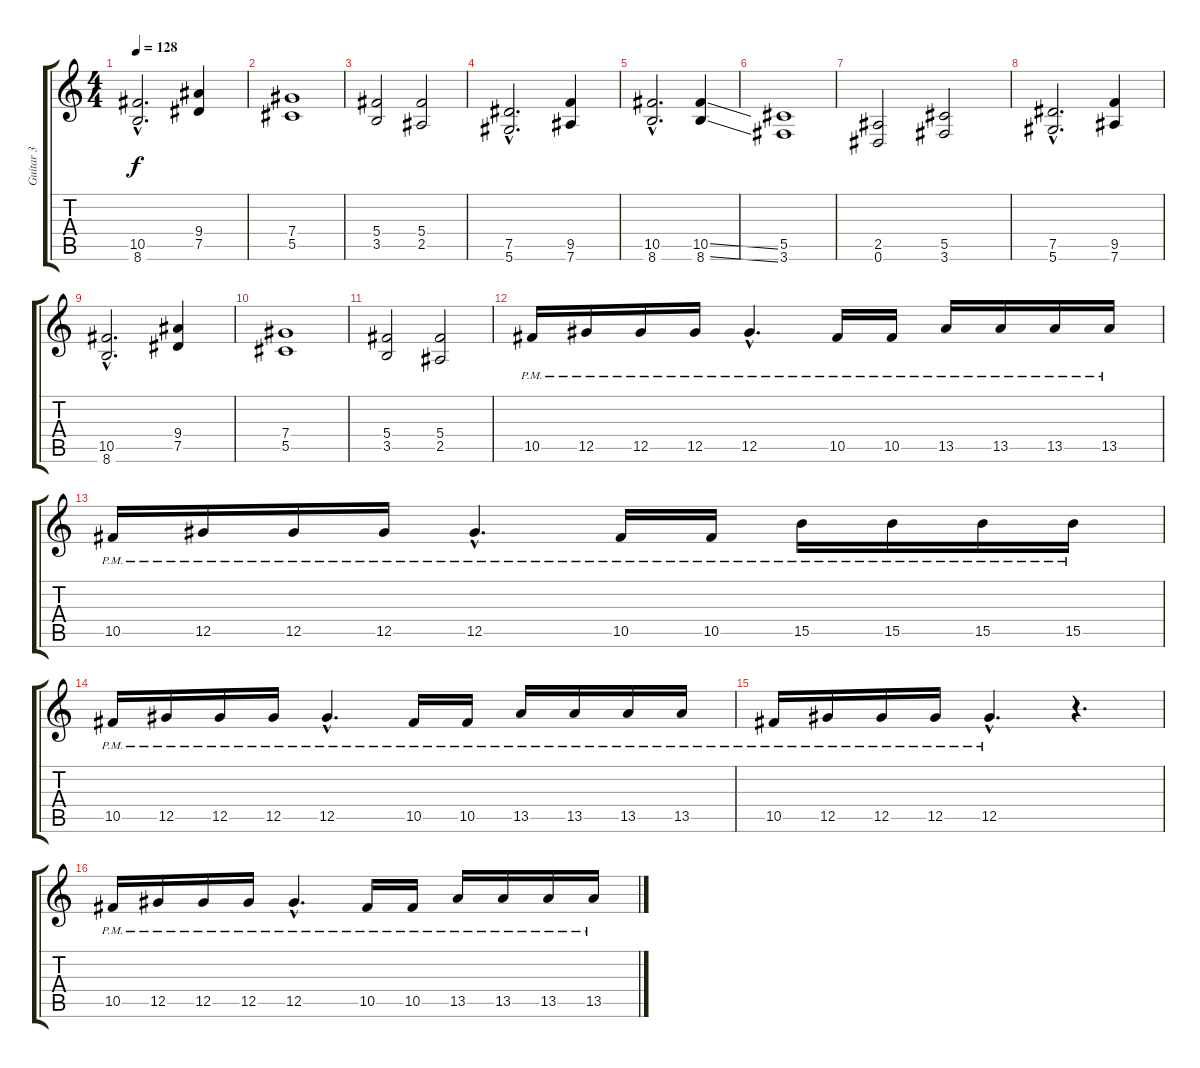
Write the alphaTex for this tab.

\track ("Guitar 3" "Guitar 3") {instrument overdrivenguitar}
\staff {score tabs}
\tuning (Eb4 Bb3 Gb3 Db3 Ab2 Eb2) {hide}
\ts (4 4)
\tempo 128
\clef g2
\ks c
(10.5{hac} 8.6{hac}).2{d dy f} (9.4 7.5).4 |
(7.4 5.5).1 |
(5.4 3.5).2 (5.4 2.5).2 |
(7.5{hac} 5.6{hac}).2{d} (9.5 7.6).4 |
(10.5{hac} 8.6{hac}).2{d} (10.5{ss} 8.6{ss}).4 |
(5.5 3.6).1 |
(2.5 0.6).2 (5.5 3.6).2 |
(7.5{hac} 5.6{hac}).2{d} (9.5 7.6).4 |
(10.5{hac} 8.6{hac}).2{d} (9.4 7.5).4 |
(7.4 5.5).1 |
(5.4 3.5).2 (5.4 2.5).2 |
\section ("" "")
10.5{pm}.16 12.5{pm}.16 12.5{pm}.16 12.5{pm}.16 12.5{hac pm}.4{d} 10.5{pm}.16 10.5{pm}.16 13.5{pm}.16 13.5{pm}.16 13.5{pm}.16 13.5{pm}.16 |
10.5{pm}.16 12.5{pm}.16 12.5{pm}.16 12.5{pm}.16 12.5{hac pm}.4{d} 10.5{pm}.16 10.5{pm}.16 15.5{pm}.16 15.5{pm}.16 15.5{pm}.16 15.5{pm}.16 |
10.5{pm}.16 12.5{pm}.16 12.5{pm}.16 12.5{pm}.16 12.5{hac pm}.4{d} 10.5{pm}.16 10.5{pm}.16 13.5{pm}.16 13.5{pm}.16 13.5{pm}.16 13.5{pm}.16 |
10.5{pm}.16 12.5{pm}.16 12.5{pm}.16 12.5{pm}.16 12.5{hac pm}.4{d} r.4{d} |
10.5{pm}.16 12.5{pm}.16 12.5{pm}.16 12.5{pm}.16 12.5{hac pm}.4{d} 10.5{pm}.16 10.5{pm}.16 13.5{pm}.16 13.5{pm}.16 13.5{pm}.16 13.5{pm}.16
